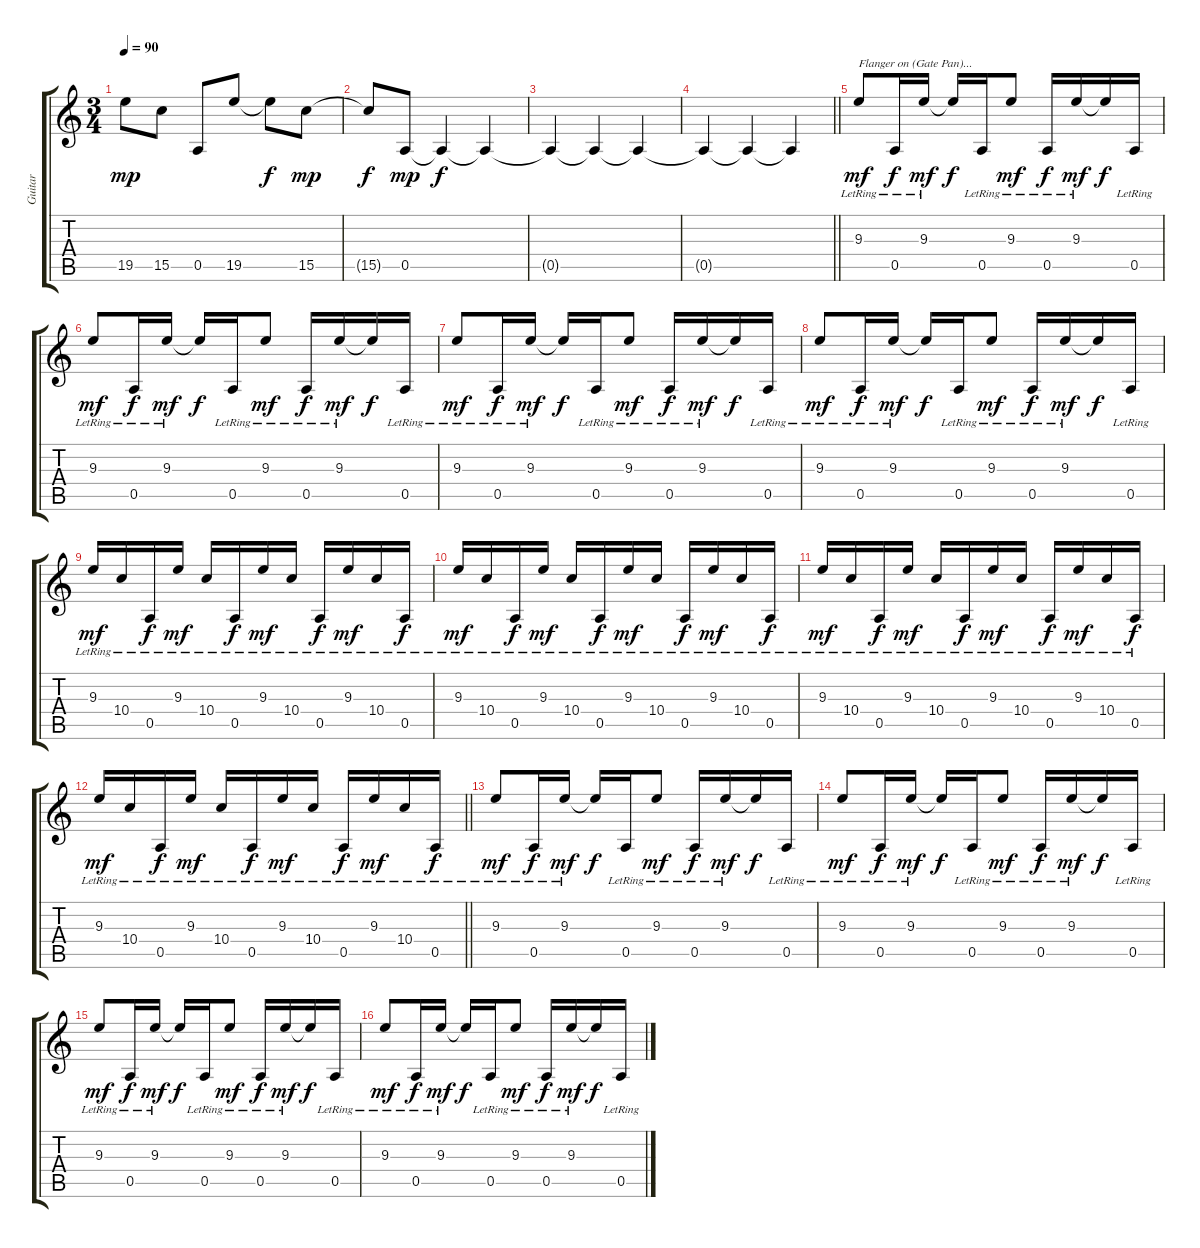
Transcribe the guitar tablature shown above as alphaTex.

\track ("Guitar" "Guitar") {instrument electricguitarclean}
\staff {score tabs}
\tuning (E4 B3 G3 D3 A2 D2) {hide}
\ts (3 4)
\tempo 90
\clef g2
\ks c
19.5.8{dy mp} 15.5.8 0.5.8 19.5.8 19.5{t}.8{dy f} 15.5.8{dy mp} |
15.5{t}.8{dy f} 0.5.8{dy mp} 0.5{t}.4{dy f} 0.5{t}.4 |
0.5{t}.4 0.5{t}.4 0.5{t}.4 |
\barLineRight lightlight
0.5{t}.4 0.5{t}.4 0.5{t}.4 |
\section ("" "")
9.3{lr}.8{txt "Flanger on (Gate Pan)..." dy mf instrument electricguitarclean} 0.5{lr}.16{dy f} 9.3{lr}.16{dy mf} 9.3{t}.16{dy f} 0.5{lr}.16 9.3{lr}.8{dy mf} 0.5{lr}.16{dy f} 9.3{lr}.16{dy mf} 9.3{t}.16{dy f} 0.5{lr}.16 |
9.3{lr}.8{dy mf} 0.5{lr}.16{dy f} 9.3{lr}.16{dy mf} 9.3{t}.16{dy f} 0.5{lr}.16 9.3{lr}.8{dy mf} 0.5{lr}.16{dy f} 9.3{lr}.16{dy mf} 9.3{t}.16{dy f} 0.5{lr}.16 |
9.3{lr}.8{dy mf} 0.5{lr}.16{dy f} 9.3{lr}.16{dy mf} 9.3{t}.16{dy f} 0.5{lr}.16 9.3{lr}.8{dy mf} 0.5{lr}.16{dy f} 9.3{lr}.16{dy mf} 9.3{t}.16{dy f} 0.5{lr}.16 |
9.3{lr}.8{dy mf} 0.5{lr}.16{dy f} 9.3{lr}.16{dy mf} 9.3{t}.16{dy f} 0.5{lr}.16 9.3{lr}.8{dy mf} 0.5{lr}.16{dy f} 9.3{lr}.16{dy mf} 9.3{t}.16{dy f} 0.5{lr}.16 |
9.3{lr}.16{dy mf} 10.4{lr}.16 0.5{lr}.16{dy f} 9.3{lr}.16{dy mf} 10.4{lr}.16 0.5{lr}.16{dy f} 9.3{lr}.16{dy mf} 10.4{lr}.16 0.5{lr}.16{dy f} 9.3{lr}.16{dy mf} 10.4{lr}.16 0.5{lr}.16{dy f} |
9.3{lr}.16{dy mf} 10.4{lr}.16 0.5{lr}.16{dy f} 9.3{lr}.16{dy mf} 10.4{lr}.16 0.5{lr}.16{dy f} 9.3{lr}.16{dy mf} 10.4{lr}.16 0.5{lr}.16{dy f} 9.3{lr}.16{dy mf} 10.4{lr}.16 0.5{lr}.16{dy f} |
9.3{lr}.16{dy mf} 10.4{lr}.16 0.5{lr}.16{dy f} 9.3{lr}.16{dy mf} 10.4{lr}.16 0.5{lr}.16{dy f} 9.3{lr}.16{dy mf} 10.4{lr}.16 0.5{lr}.16{dy f} 9.3{lr}.16{dy mf} 10.4{lr}.16 0.5{lr}.16{dy f} |
\barLineRight lightlight
9.3{lr}.16{dy mf} 10.4{lr}.16 0.5{lr}.16{dy f} 9.3{lr}.16{dy mf} 10.4{lr}.16 0.5{lr}.16{dy f} 9.3{lr}.16{dy mf} 10.4{lr}.16 0.5{lr}.16{dy f} 9.3{lr}.16{dy mf} 10.4{lr}.16 0.5{lr}.16{dy f} |
9.3{lr}.8{dy mf} 0.5{lr}.16{dy f} 9.3{lr}.16{dy mf} 9.3{t}.16{dy f} 0.5{lr}.16 9.3{lr}.8{dy mf} 0.5{lr}.16{dy f} 9.3{lr}.16{dy mf} 9.3{t}.16{dy f} 0.5{lr}.16 |
9.3{lr}.8{dy mf} 0.5{lr}.16{dy f} 9.3{lr}.16{dy mf} 9.3{t}.16{dy f} 0.5{lr}.16 9.3{lr}.8{dy mf} 0.5{lr}.16{dy f} 9.3{lr}.16{dy mf} 9.3{t}.16{dy f} 0.5{lr}.16 |
9.3{lr}.8{dy mf} 0.5{lr}.16{dy f} 9.3{lr}.16{dy mf} 9.3{t}.16{dy f} 0.5{lr}.16 9.3{lr}.8{dy mf} 0.5{lr}.16{dy f} 9.3{lr}.16{dy mf} 9.3{t}.16{dy f} 0.5{lr}.16 |
9.3{lr}.8{dy mf} 0.5{lr}.16{dy f} 9.3{lr}.16{dy mf} 9.3{t}.16{dy f} 0.5{lr}.16 9.3{lr}.8{dy mf} 0.5{lr}.16{dy f} 9.3{lr}.16{dy mf} 9.3{t}.16{dy f} 0.5{lr}.16
